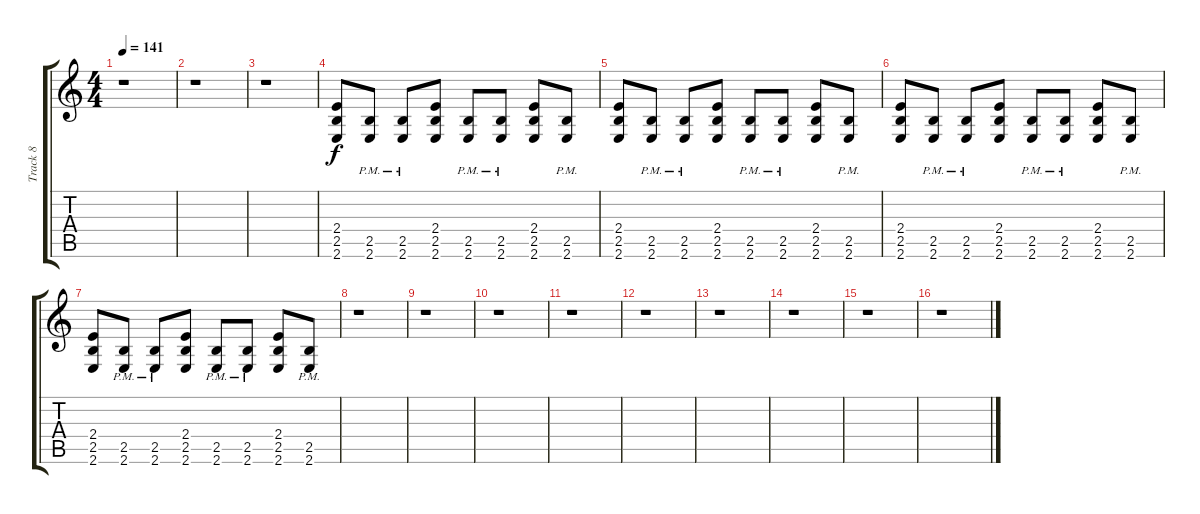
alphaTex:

\track ("Track 8" "Track 8") {instrument distortionguitar}
\staff {score tabs}
\tuning (E4 B3 G3 D3 A2 D2) {hide}
\ts (4 4)
\tempo 141
\clef g2
\ks c
r.1{dy f} |
r.1 |
r.1 |
(2.4 2.5 2.6).8 (2.5{pm} 2.6{pm}).8 (2.5{pm} 2.6{pm}).8 (2.4 2.5 2.6).8 (2.5{pm} 2.6{pm}).8 (2.5{pm} 2.6{pm}).8 (2.4 2.5 2.6).8 (2.5{pm} 2.6{pm}).8 |
(2.4 2.5 2.6).8 (2.5{pm} 2.6{pm}).8 (2.5{pm} 2.6{pm}).8 (2.4 2.5 2.6).8 (2.5{pm} 2.6{pm}).8 (2.5{pm} 2.6{pm}).8 (2.4 2.5 2.6).8 (2.5{pm} 2.6{pm}).8 |
(2.4 2.5 2.6).8 (2.5{pm} 2.6{pm}).8 (2.5{pm} 2.6{pm}).8 (2.4 2.5 2.6).8 (2.5{pm} 2.6{pm}).8 (2.5{pm} 2.6{pm}).8 (2.4 2.5 2.6).8 (2.5{pm} 2.6{pm}).8 |
(2.4 2.5 2.6).8 (2.5{pm} 2.6{pm}).8 (2.5{pm} 2.6{pm}).8 (2.4 2.5 2.6).8 (2.5{pm} 2.6{pm}).8 (2.5{pm} 2.6{pm}).8 (2.4 2.5 2.6).8 (2.5{pm} 2.6{pm}).8 |
r.1 |
r.1 |
r.1 |
r.1 |
r.1 |
r.1 |
r.1 |
r.1 |
r.1
